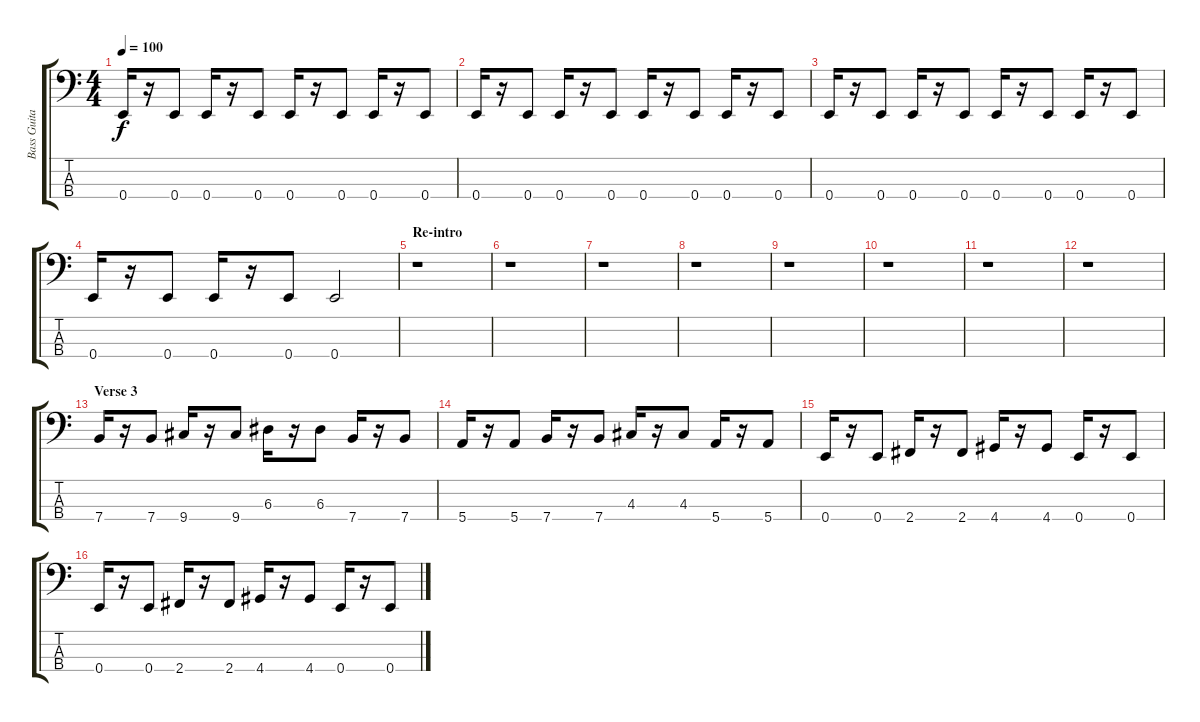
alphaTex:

\track ("Bass Guitar" "Bass Guita") {instrument electricbasspick}
\staff {score tabs}
\tuning (G2 D2 A1 E1) {hide}
\ts (4 4)
\tempo 100
\clef f4
\ks c
0.4.16{dy f} r.16 0.4.8 0.4.16 r.16 0.4.8 0.4.16 r.16 0.4.8 0.4.16 r.16 0.4.8 |
0.4.16 r.16 0.4.8 0.4.16 r.16 0.4.8 0.4.16 r.16 0.4.8 0.4.16 r.16 0.4.8 |
0.4.16 r.16 0.4.8 0.4.16 r.16 0.4.8 0.4.16 r.16 0.4.8 0.4.16 r.16 0.4.8 |
0.4.16 r.16 0.4.8 0.4.16 r.16 0.4.8 0.4.2 |
\section ("" "Re-intro")
r.1 |
r.1 |
r.1 |
r.1 |
r.1 |
r.1 |
r.1 |
r.1 |
\section ("" "Verse 3")
7.4.16 r.16 7.4.8 9.4.16 r.16 9.4.8 6.3.16 r.16 6.3.8 7.4.16 r.16 7.4.8 |
5.4.16 r.16 5.4.8 7.4.16 r.16 7.4.8 4.3.16 r.16 4.3.8 5.4.16 r.16 5.4.8 |
0.4.16 r.16 0.4.8 2.4.16 r.16 2.4.8 4.4.16 r.16 4.4.8 0.4.16 r.16 0.4.8 |
0.4.16 r.16 0.4.8 2.4.16 r.16 2.4.8 4.4.16 r.16 4.4.8 0.4.16 r.16 0.4.8
